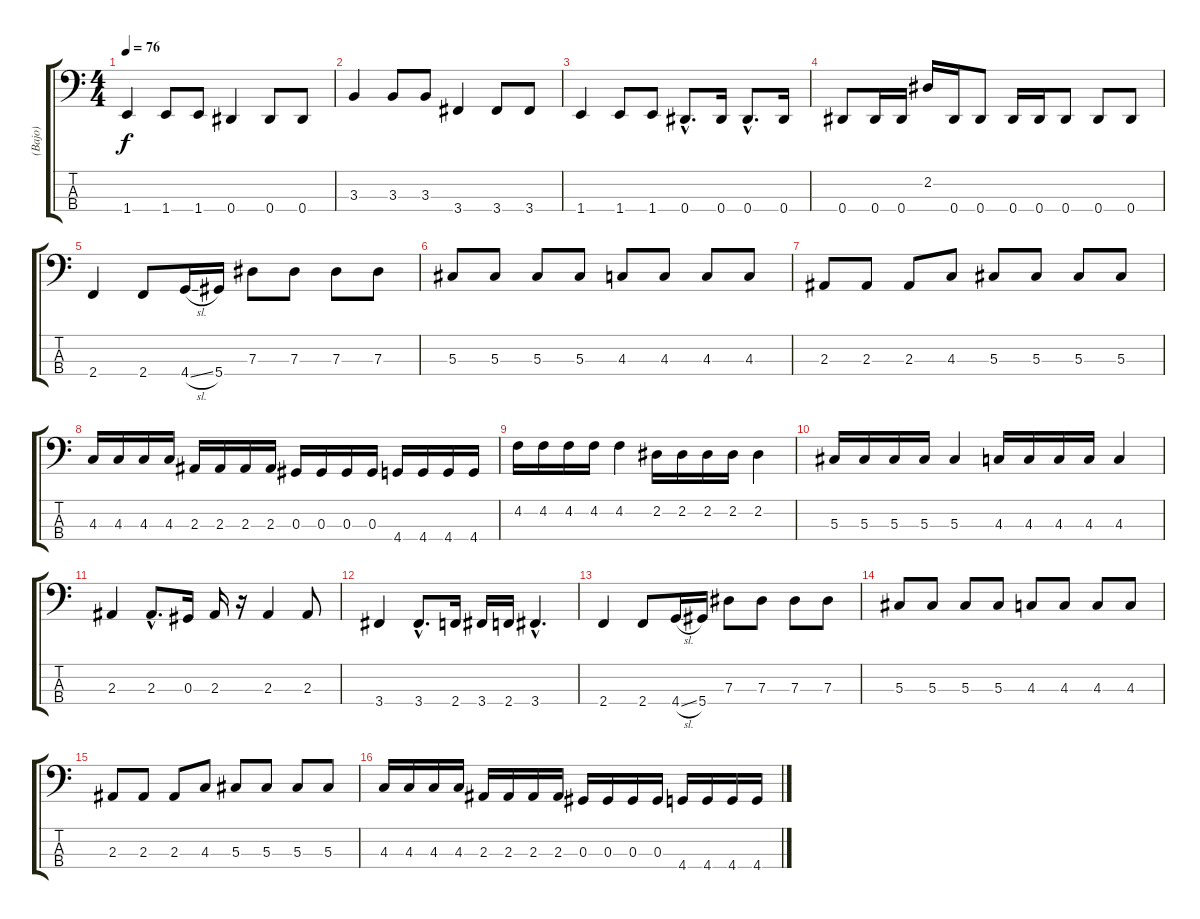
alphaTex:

\track ("(Bajo)" "(Bajo)") {instrument electricbassfinger}
\staff {score tabs}
\tuning (Gb2 Db2 Ab1 Eb1) {hide}
\ts (4 4)
\tempo 76
\clef f4
\ks c
1.4.4{dy f} 1.4.8 1.4.8 0.4.4 0.4.8 0.4.8 |
3.3.4 3.3.8 3.3.8 3.4.4 3.4.8 3.4.8 |
1.4.4 1.4.8 1.4.8 0.4{hac}.8{d} 0.4.16 0.4{hac}.8{d} 0.4.16 |
0.4.8 0.4.16 0.4.16 2.2.16 0.4.16 0.4.8 0.4.16 0.4.16 0.4.8 0.4.8 0.4.8 |
2.4.4 2.4.8 4.4{sl}.16 5.4.16 7.3.8 7.3.8 7.3.8 7.3.8 |
5.3.8 5.3.8 5.3.8 5.3.8 4.3.8 4.3.8 4.3.8 4.3.8 |
2.3.8 2.3.8 2.3.8 4.3.8 5.3.8 5.3.8 5.3.8 5.3.8 |
4.3.16 4.3.16 4.3.16 4.3.16 2.3.16 2.3.16 2.3.16 2.3.16 0.3.16 0.3.16 0.3.16 0.3.16 4.4.16 4.4.16 4.4.16 4.4.16 |
4.2.16 4.2.16 4.2.16 4.2.16 4.2.4 2.2.16 2.2.16 2.2.16 2.2.16 2.2.4 |
5.3.16 5.3.16 5.3.16 5.3.16 5.3.4 4.3.16 4.3.16 4.3.16 4.3.16 4.3.4 |
2.3.4 2.3{hac}.8{d} 0.3.16 2.3.16 r.16 2.3.4 2.3.8 |
3.4.4 3.4{hac}.8{d} 2.4.16 3.4.16 2.4.16 3.4{hac}.4{d} |
2.4.4 2.4.8 4.4{sl}.16 5.4.16 7.3.8 7.3.8 7.3.8 7.3.8 |
5.3.8 5.3.8 5.3.8 5.3.8 4.3.8 4.3.8 4.3.8 4.3.8 |
2.3.8 2.3.8 2.3.8 4.3.8 5.3.8 5.3.8 5.3.8 5.3.8 |
4.3.16 4.3.16 4.3.16 4.3.16 2.3.16 2.3.16 2.3.16 2.3.16 0.3.16 0.3.16 0.3.16 0.3.16 4.4.16 4.4.16 4.4.16 4.4.16
